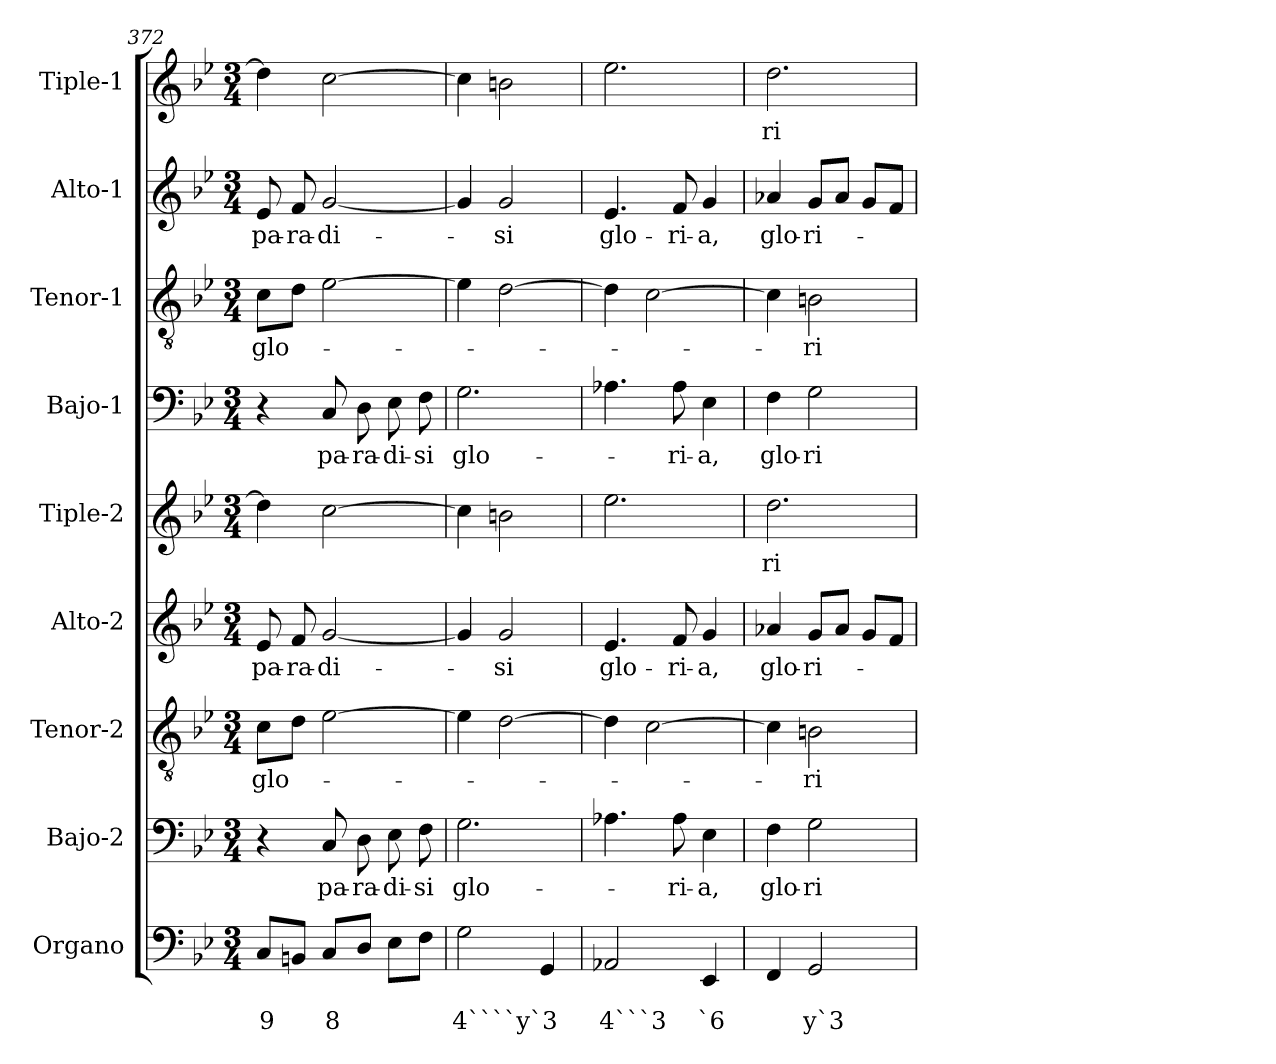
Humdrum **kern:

**kern	**text	**text	**kern	**text	**kern	**text	**kern	**text	**kern	**text	**kern	**text	**kern	**text	**kern	**text	**kern	**text
*part9	*part9	*part9	*part8	*part8	*part7	*part7	*part6	*part6	*part5	*part5	*part4	*part4	*part3	*part3	*part2	*part2	*part1	*part1
*staff9	*staff9	*staff9	*staff8	*staff8	*staff7	*staff7	*staff6	*staff6	*staff5	*staff5	*staff4	*staff4	*staff3	*staff3	*staff2	*staff2	*staff1	*staff1
*I"Organo	*	*	*I"Bajo-2	*	*I"Tenor-2	*	*I"Alto-2	*	*I"Tiple-2	*	*I"Bajo-1	*	*I"Tenor-1	*	*I"Alto-1	*	*I"Tiple-1	*
*	*	*	*I'B-2	*	*I'T-2	*	*I'A-2	*	*	*	*I'B1	*	*I'T1	*	*I'A1	*	*	*
*clefF4	*	*	*clefF4	*	*clefGv2	*	*clefG2	*	*clefG2	*	*clefF4	*	*clefGv2	*	*clefG2	*	*clefG2	*
*k[b-e-]	*	*	*k[b-e-]	*	*k[b-e-]	*	*k[b-e-]	*	*k[b-e-]	*	*k[b-e-]	*	*k[b-e-]	*	*k[b-e-]	*	*k[b-e-]	*
*B-:	*	*	*B-:	*	*B-:	*	*B-:	*	*B-:	*	*B-:	*	*B-:	*	*B-:	*	*B-:	*
*M3/4	*	*	*M3/4	*	*M3/4	*	*M3/4	*	*M3/4	*	*M3/4	*	*M3/4	*	*M3/4	*	*M3/4	*
=372	=372	=372	=372	=372	=372	=372	=372	=372	=372	=372	=372	=372	=372	=372	=372	=372	=372	=372
!	!	!LO:LY:b	!	!	!	!	!	!	!	!	!	!	!	!	!	!	!	!
!	!	!	!	!	!	!LO:LY:b	!	!	!	!	!	!	!	!	!	!	!	!
!	!	!	!	!	!	!	!	!LO:LY:b	!	!	!	!	!	!	!	!	!	!
!	!	!	!	!	!	!	!	!	!	!	!	!	!	!LO:LY:b	!	!	!	!
!	!	!	!	!	!	!	!	!	!	!	!	!	!	!	!	!LO:LY:b	!	!
8C/L	.	9	4r	.	8c\L	glo-	8e-/	pa-	4dd\]	.	4r	.	8c\L	glo-	8e-/	pa-	4dd\]	.
!	!	!	!	!	!	!	!	!LO:LY:b	!	!	!	!	!	!	!	!	!	!
!	!	!	!	!	!	!	!	!	!	!	!	!	!	!	!	!LO:LY:b	!	!
8BBn/J	.	.	.	.	8d\J	.	8f/	-ra-	.	.	.	.	8d\J	.	8f/	-ra-	.	.
!	!	!LO:LY:b	!	!	!	!	!	!	!	!	!	!	!	!	!	!	!	!
!	!	!	!	!LO:LY:b	!	!	!	!	!	!	!	!	!	!	!	!	!	!
!	!	!	!	!	!	!	!	!LO:LY:b	!	!	!	!	!	!	!	!	!	!
!	!	!	!	!	!	!	!	!	!	!	!	!LO:LY:b	!	!	!	!	!	!
!	!	!	!	!	!	!	!	!	!	!	!	!	!	!	!	!LO:LY:b	!	!
8C/L	.	8	8C/	pa-	[2e-\	.	[2g/	-di-	[2cc\	.	8C/	pa-	[2e-\	.	[2g/	-di-	[2cc\	.
!	!	!	!	!LO:LY:b	!	!	!	!	!	!	!	!	!	!	!	!	!	!
!	!	!	!	!	!	!	!	!	!	!	!	!LO:LY:b	!	!	!	!	!	!
8D/J	.	.	8D\	-ra-	.	.	.	.	.	.	8D\	-ra-	.	.	.	.	.	.
!	!	!	!	!LO:LY:b	!	!	!	!	!	!	!	!	!	!	!	!	!	!
!	!	!	!	!	!	!	!	!	!	!	!	!LO:LY:b	!	!	!	!	!	!
8E-\L	.	.	8E-\	-di-	.	.	.	.	.	.	8E-\	-di-	.	.	.	.	.	.
!	!	!	!	!LO:LY:b	!	!	!	!	!	!	!	!	!	!	!	!	!	!
!	!	!	!	!	!	!	!	!	!	!	!	!LO:LY:b	!	!	!	!	!	!
8F\J	.	.	8F\	-si	.	.	.	.	.	.	8F\	-si	.	.	.	.	.	.
=373	=373	=373	=373	=373	=373	=373	=373	=373	=373	=373	=373	=373	=373	=373	=373	=373	=373	=373
!	!	!LO:LY:b	!	!	!	!	!	!	!	!	!	!	!	!	!	!	!	!
!	!	!	!	!LO:LY:b	!	!	!	!	!	!	!	!	!	!	!	!	!	!
!	!	!	!	!	!	!	!	!	!	!	!	!LO:LY:b	!	!	!	!	!	!
2G\	.	4````y`3	2.G\	glo-	4e-\]	.	4g/]	.	4cc\]	.	2.G\	glo-	4e-\]	.	4g/]	.	4cc\]	.
!	!	!	!	!	!	!	!	!LO:LY:b	!	!	!	!	!	!	!	!	!	!
!	!	!	!	!	!	!	!	!	!	!	!	!	!	!	!	!LO:LY:b	!	!
.	.	.	.	.	[2d\	.	2g/	-si	2bn\	.	.	.	[2d\	.	2g/	-si	2bn\	.
4GG/	.	.	.	.	.	.	.	.	.	.	.	.	.	.	.	.	.	.
=374	=374	=374	=374	=374	=374	=374	=374	=374	=374	=374	=374	=374	=374	=374	=374	=374	=374	=374
!	!	!LO:LY:b	!	!	!	!	!	!	!	!	!	!	!	!	!	!	!	!
!	!	!	!	!	!	!	!	!LO:LY:b	!	!	!	!	!	!	!	!	!	!
!	!	!	!	!	!	!	!	!	!	!	!	!	!	!	!	!LO:LY:b	!	!
2AA-X/	.	4```3	4.A-X\	.	4d\]	.	4.e-/	glo-	2.ee-\	.	4.A-X\	.	4d\]	.	4.e-/	glo-	2.ee-\	.
.	.	.	.	.	[2c\	.	.	.	.	.	.	.	[2c\	.	.	.	.	.
!	!	!	!	!LO:LY:b	!	!	!	!	!	!	!	!	!	!	!	!	!	!
!	!	!	!	!	!	!	!	!LO:LY:b	!	!	!	!	!	!	!	!	!	!
!	!	!	!	!	!	!	!	!	!	!	!	!LO:LY:b	!	!	!	!	!	!
!	!	!	!	!	!	!	!	!	!	!	!	!	!	!	!	!LO:LY:b	!	!
.	.	.	8A-\	-ri-	.	.	8f/	-ri-	.	.	8A-\	-ri-	.	.	8f/	-ri-	.	.
!	!	!LO:LY:b	!	!	!	!	!	!	!	!	!	!	!	!	!	!	!	!
!	!	!	!	!LO:LY:b	!	!	!	!	!	!	!	!	!	!	!	!	!	!
!	!	!	!	!	!	!	!	!LO:LY:b	!	!	!	!	!	!	!	!	!	!
!	!	!	!	!	!	!	!	!	!	!	!	!LO:LY:b	!	!	!	!	!	!
!	!	!	!	!	!	!	!	!	!	!	!	!	!	!	!	!LO:LY:b	!	!
4EE-/	.	`6	4E-\	-a,	.	.	4g/	-a,	.	.	4E-\	-a,	.	.	4g/	-a,	.	.
=375	=375	=375	=375	=375	=375	=375	=375	=375	=375	=375	=375	=375	=375	=375	=375	=375	=375	=375
!	!	!	!	!LO:LY:b	!	!	!	!	!	!	!	!	!	!	!	!	!	!
!	!	!	!	!	!	!	!	!LO:LY:b	!	!	!	!	!	!	!	!	!	!
!	!	!	!	!	!	!	!	!	!	!LO:LY:b	!	!	!	!	!	!	!	!
!	!	!	!	!	!	!	!	!	!	!	!	!LO:LY:b	!	!	!	!	!	!
!	!	!	!	!	!	!	!	!	!	!	!	!	!	!	!	!LO:LY:b	!	!
!	!	!	!	!	!	!	!	!	!	!	!	!	!	!	!	!	!	!LO:LY:b
4FF/	.	.	4F\	glo-	4c\]	.	4a-X/	glo-	2.dd\	-ri-	4F\	glo-	4c\]	.	4a-X/	glo-	2.dd\	-ri-
!	!	!LO:LY:b	!	!	!	!	!	!	!	!	!	!	!	!	!	!	!	!
!	!	!	!	!LO:LY:b	!	!	!	!	!	!	!	!	!	!	!	!	!	!
!	!	!	!	!	!	!LO:LY:b	!	!	!	!	!	!	!	!	!	!	!	!
!	!	!	!	!	!	!	!	!LO:LY:b	!	!	!	!	!	!	!	!	!	!
!	!	!	!	!	!	!	!	!	!	!	!	!LO:LY:b	!	!	!	!	!	!
!	!	!	!	!	!	!	!	!	!	!	!	!	!	!LO:LY:b	!	!	!	!
!	!	!	!	!	!	!	!	!	!	!	!	!	!	!	!	!LO:LY:b	!	!
2GG/	.	y`3	2G\	-ri-	2Bn\	-ri-	8g/L	-ri-	.	.	2G\	-ri-	2Bn\	-ri-	8g/L	-ri-	.	.
.	.	.	.	.	.	.	8a-/J	.	.	.	.	.	.	.	8a-/J	.	.	.
.	.	.	.	.	.	.	8g/L	.	.	.	.	.	.	.	8g/L	.	.	.
.	.	.	.	.	.	.	8f/J	.	.	.	.	.	.	.	8f/J	.	.	.
=	=	=	=	=	=	=	=	=	=	=	=	=	=	=	=	=	=	=
*-	*-	*-	*-	*-	*-	*-	*-	*-	*-	*-	*-	*-	*-	*-	*-	*-	*-	*-
